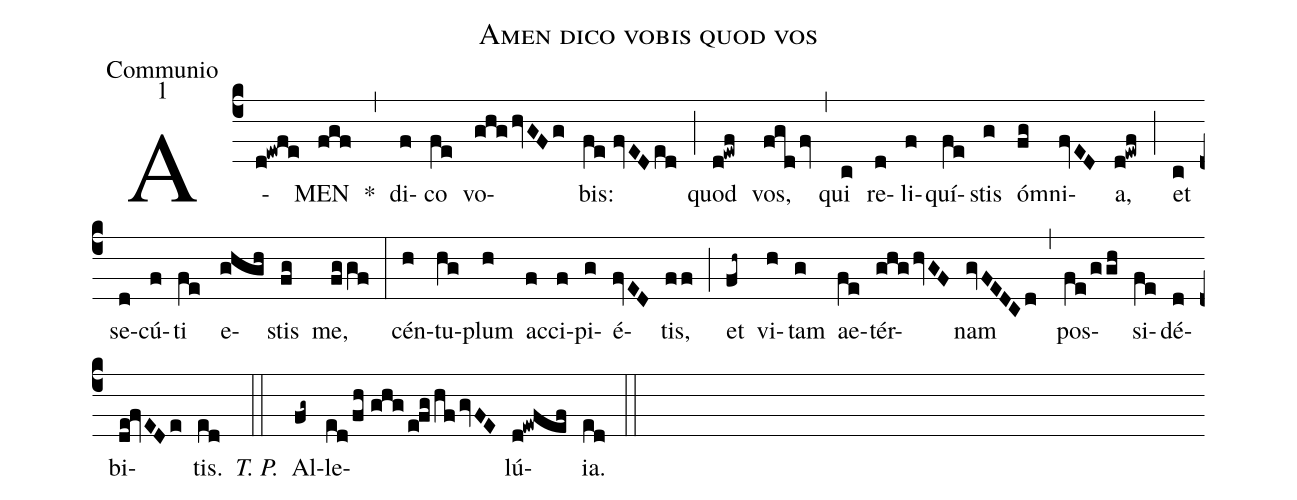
name:Amen dico vobis quod vos;
office-part:Communio;
mode:1;
%%
(c4) A(d!ewfe)MEN(fgf) *(,) di(f)co(fe) vo(ghghvGFg)bis:(fe//fvEDed) (;) quod(d!ewf) vos,(fgdfv) (,) qui(c) re(d)li(f)quí(fe)stis(g) ó(fg)mni(fvED)a,(d!ewf) (;) et(c) se(d)cú(f)ti(fe) e(ghgh)stis(fg) me,(fggf) (:) cén(h)tu(hg)plum(h) ac(f)ci(f)pi(g)é(fvED)tis,(ff) (;) et(fh~) vi(h)tam(g) ae(fe)tér(ghghvGF)nam(gvFEDCd) (,) pos(fe/ggh)si(fe)dé(d)bi(de!fvEDe)tis.(ed) <i>T. P.</i>(::) Al(fg~)le(ed/fh//ghg/e!fg/hfgvFE)lú(d!ewfef)ia.(ed) (::)
